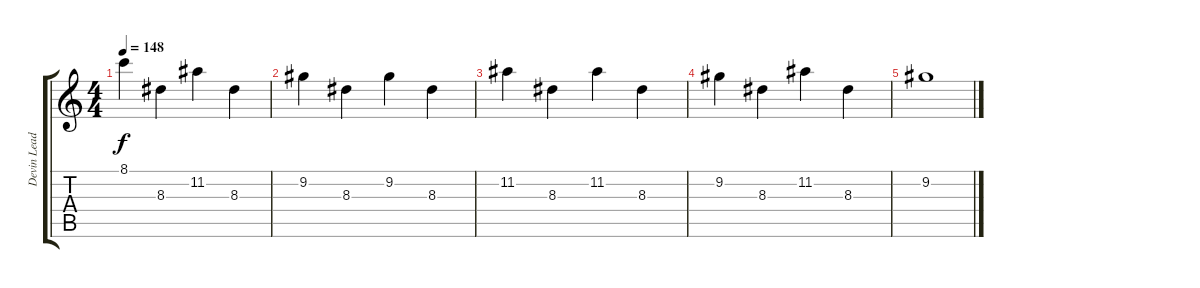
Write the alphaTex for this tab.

\track ("Devin Lead" "Devin Lead") {instrument distortionguitar}
\staff {score tabs}
\tuning (E4 B3 G3 D3 A2 E2) {hide}
\ts (4 4)
\tempo 148
\clef g2
\ks c
8.1.4{dy f} 8.3.4 11.2.4 8.3.4 |
9.2.4 8.3.4 9.2.4 8.3.4 |
11.2.4 8.3.4 11.2.4 8.3.4 |
9.2.4 8.3.4 11.2.4 8.3.4 |
9.2.1
